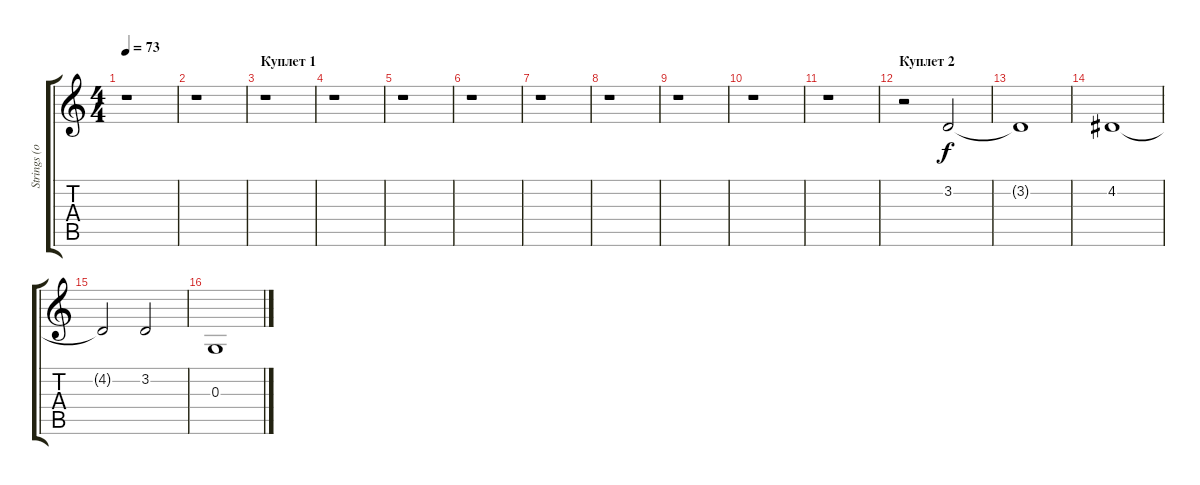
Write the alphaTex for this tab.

\track ("Strings (on keyboards)" "Strings (o") {instrument synthstrings2}
\staff {score tabs}
\tuning (E4 B3 G3 D3 A2 E2) {hide}
\ts (4 4)
\tempo 73
\clef g2
\ks c
r.1{dy f instrument synthstrings2} |
r.1 |
\section ("" "Куплет 1")
r.1 |
r.1 |
r.1 |
r.1 |
r.1 |
r.1 |
r.1 |
r.1 |
r.1 |
\section ("" "Куплет 2")
r.2 3.2.2 |
3.2{t}.1 |
4.2.1 |
4.2{t}.2 3.2.2 |
0.3.1
